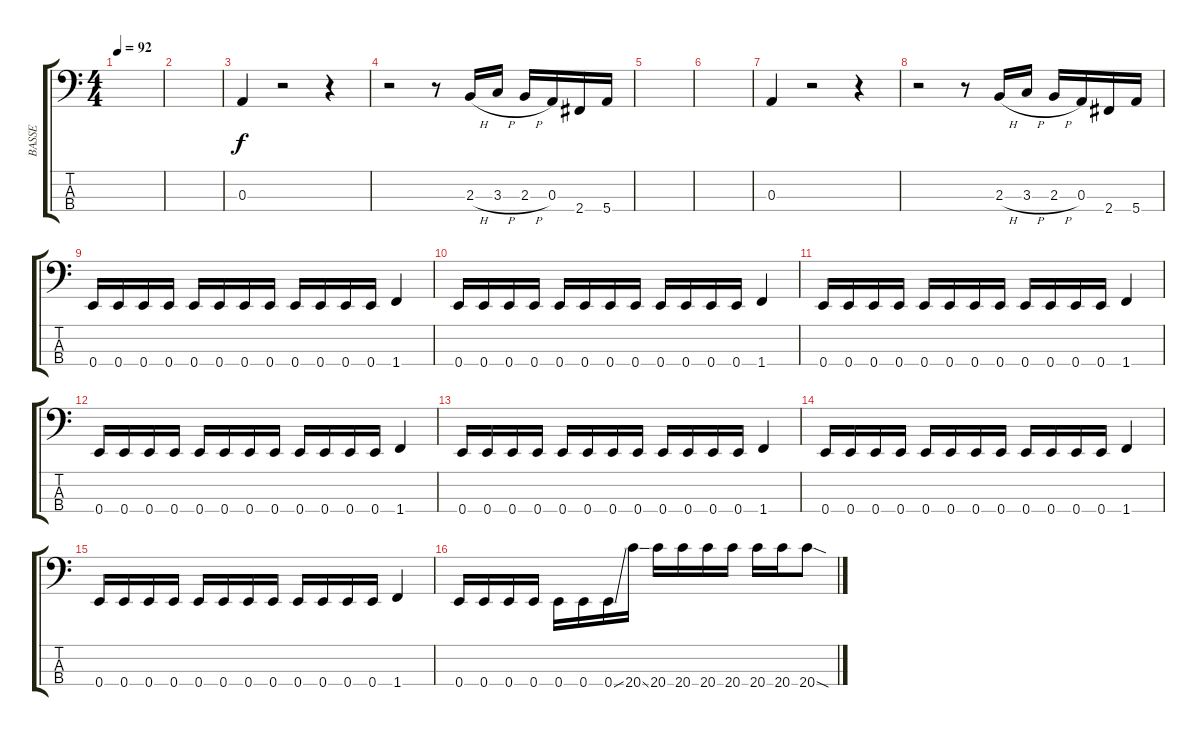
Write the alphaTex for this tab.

\track ("BASSE" "BASSE") {instrument synthbass2}
\staff {score tabs}
\tuning (G2 D2 A1 E1) {hide}
\ts (4 4)
\tempo 92
\clef f4
\ks c
|
|
0.3.4 r.2 r.4 |
r.2 r.8 2.3{h}.16 3.3{h}.16 2.3{h}.16 0.3.16 2.4.16 5.4.16 |
|
|
0.3.4 r.2 r.4 |
r.2 r.8 2.3{h}.16 3.3{h}.16 2.3{h}.16 0.3.16 2.4.16 5.4.16 |
0.4.16 0.4.16 0.4.16 0.4.16 0.4.16 0.4.16 0.4.16 0.4.16 0.4.16 0.4.16 0.4.16 0.4.16 1.4.4 |
0.4.16 0.4.16 0.4.16 0.4.16 0.4.16 0.4.16 0.4.16 0.4.16 0.4.16 0.4.16 0.4.16 0.4.16 1.4.4 |
0.4.16 0.4.16 0.4.16 0.4.16 0.4.16 0.4.16 0.4.16 0.4.16 0.4.16 0.4.16 0.4.16 0.4.16 1.4.4 |
0.4.16 0.4.16 0.4.16 0.4.16 0.4.16 0.4.16 0.4.16 0.4.16 0.4.16 0.4.16 0.4.16 0.4.16 1.4.4 |
0.4.16 0.4.16 0.4.16 0.4.16 0.4.16 0.4.16 0.4.16 0.4.16 0.4.16 0.4.16 0.4.16 0.4.16 1.4.4 |
0.4.16 0.4.16 0.4.16 0.4.16 0.4.16 0.4.16 0.4.16 0.4.16 0.4.16 0.4.16 0.4.16 0.4.16 1.4.4 |
0.4.16 0.4.16 0.4.16 0.4.16 0.4.16 0.4.16 0.4.16 0.4.16 0.4.16 0.4.16 0.4.16 0.4.16 1.4.4 |
0.4.16 0.4.16 0.4.16 0.4.16 0.4.16 0.4.16 0.4{ss}.16 20.4{ss}.16 20.4.16 20.4.16 20.4.16 20.4.16 20.4.16 20.4.16 20.4{sod}.8
